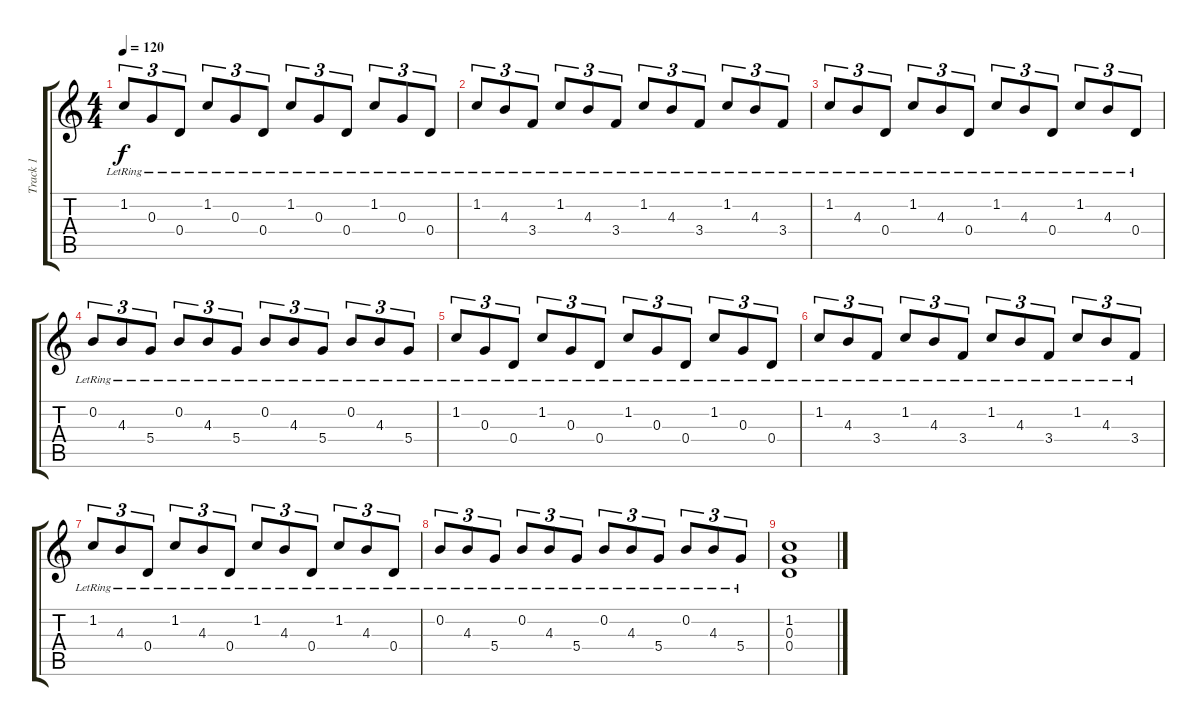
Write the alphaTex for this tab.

\track ("Track 1" "Track 1") {instrument acousticguitarnylon}
\staff {score tabs}
\tuning (E4 B3 G3 D3 A2 E2) {hide}
\ts (4 4)
\tempo 120
\clef g2
\ks c
1.2{lr}.8{tu (3 2) dy f} 0.3{lr}.8{tu (3 2)} 0.4{lr}.8{tu (3 2)} 1.2{lr}.8{tu (3 2)} 0.3{lr}.8{tu (3 2)} 0.4{lr}.8{tu (3 2)} 1.2{lr}.8{tu (3 2)} 0.3{lr}.8{tu (3 2)} 0.4{lr}.8{tu (3 2)} 1.2{lr}.8{tu (3 2)} 0.3{lr}.8{tu (3 2)} 0.4{lr}.8{tu (3 2)} |
1.2{lr}.8{tu (3 2)} 4.3{lr}.8{tu (3 2)} 3.4{lr}.8{tu (3 2)} 1.2{lr}.8{tu (3 2)} 4.3{lr}.8{tu (3 2)} 3.4{lr}.8{tu (3 2)} 1.2{lr}.8{tu (3 2)} 4.3{lr}.8{tu (3 2)} 3.4{lr}.8{tu (3 2)} 1.2{lr}.8{tu (3 2)} 4.3{lr}.8{tu (3 2)} 3.4{lr}.8{tu (3 2)} |
1.2{lr}.8{tu (3 2)} 4.3{lr}.8{tu (3 2)} 0.4{lr}.8{tu (3 2)} 1.2{lr}.8{tu (3 2)} 4.3{lr}.8{tu (3 2)} 0.4{lr}.8{tu (3 2)} 1.2{lr}.8{tu (3 2)} 4.3{lr}.8{tu (3 2)} 0.4{lr}.8{tu (3 2)} 1.2{lr}.8{tu (3 2)} 4.3{lr}.8{tu (3 2)} 0.4{lr}.8{tu (3 2)} |
0.2{lr}.8{tu (3 2)} 4.3{lr}.8{tu (3 2)} 5.4{lr}.8{tu (3 2)} 0.2{lr}.8{tu (3 2)} 4.3{lr}.8{tu (3 2)} 5.4{lr}.8{tu (3 2)} 0.2{lr}.8{tu (3 2)} 4.3{lr}.8{tu (3 2)} 5.4{lr}.8{tu (3 2)} 0.2{lr}.8{tu (3 2)} 4.3{lr}.8{tu (3 2)} 5.4{lr}.8{tu (3 2)} |
1.2{lr}.8{tu (3 2)} 0.3{lr}.8{tu (3 2)} 0.4{lr}.8{tu (3 2)} 1.2{lr}.8{tu (3 2)} 0.3{lr}.8{tu (3 2)} 0.4{lr}.8{tu (3 2)} 1.2{lr}.8{tu (3 2)} 0.3{lr}.8{tu (3 2)} 0.4{lr}.8{tu (3 2)} 1.2{lr}.8{tu (3 2)} 0.3{lr}.8{tu (3 2)} 0.4{lr}.8{tu (3 2)} |
1.2{lr}.8{tu (3 2)} 4.3{lr}.8{tu (3 2)} 3.4{lr}.8{tu (3 2)} 1.2{lr}.8{tu (3 2)} 4.3{lr}.8{tu (3 2)} 3.4{lr}.8{tu (3 2)} 1.2{lr}.8{tu (3 2)} 4.3{lr}.8{tu (3 2)} 3.4{lr}.8{tu (3 2)} 1.2{lr}.8{tu (3 2)} 4.3{lr}.8{tu (3 2)} 3.4{lr}.8{tu (3 2)} |
1.2{lr}.8{tu (3 2)} 4.3{lr}.8{tu (3 2)} 0.4{lr}.8{tu (3 2)} 1.2{lr}.8{tu (3 2)} 4.3{lr}.8{tu (3 2)} 0.4{lr}.8{tu (3 2)} 1.2{lr}.8{tu (3 2)} 4.3{lr}.8{tu (3 2)} 0.4{lr}.8{tu (3 2)} 1.2{lr}.8{tu (3 2)} 4.3{lr}.8{tu (3 2)} 0.4{lr}.8{tu (3 2)} |
0.2{lr}.8{tu (3 2)} 4.3{lr}.8{tu (3 2)} 5.4{lr}.8{tu (3 2)} 0.2{lr}.8{tu (3 2)} 4.3{lr}.8{tu (3 2)} 5.4{lr}.8{tu (3 2)} 0.2{lr}.8{tu (3 2)} 4.3{lr}.8{tu (3 2)} 5.4{lr}.8{tu (3 2)} 0.2{lr}.8{tu (3 2)} 4.3{lr}.8{tu (3 2)} 5.4{lr}.8{tu (3 2)} |
(1.2 0.3 0.4).1
